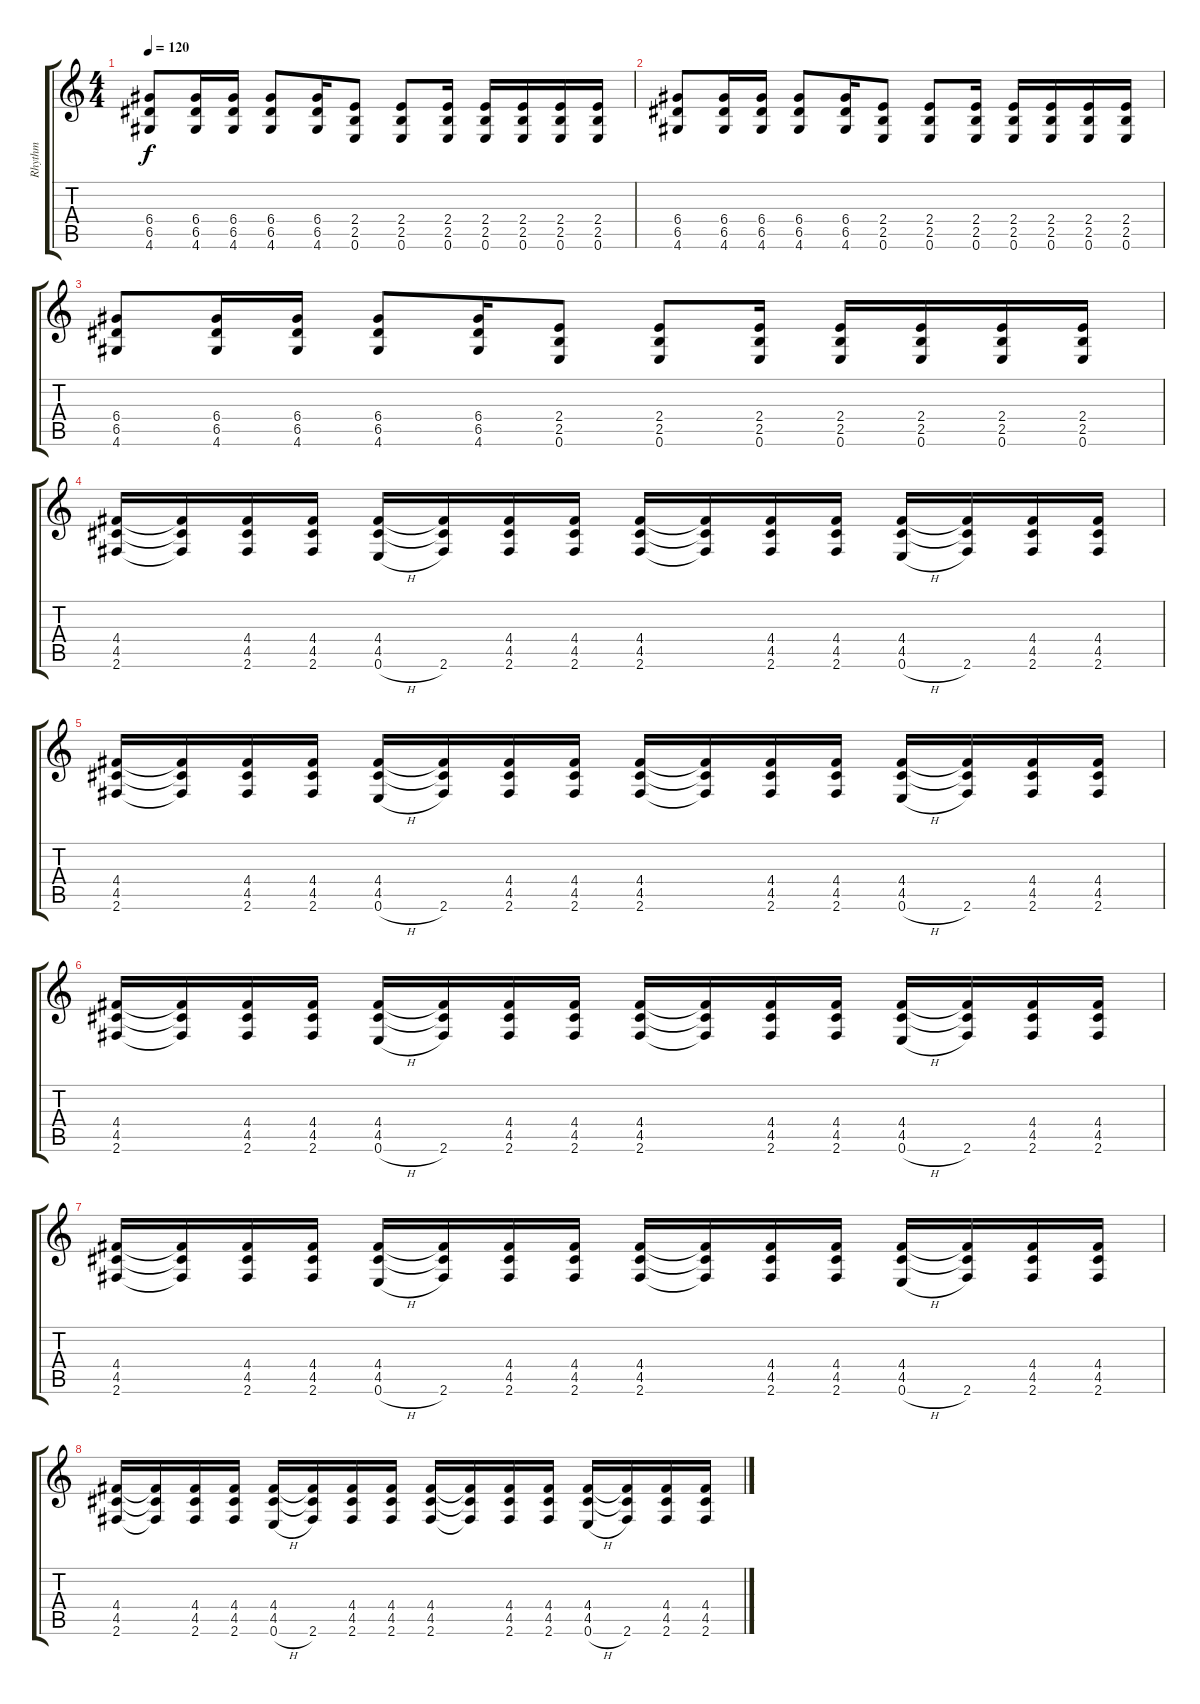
\track ("Rhythm" "Rhythm") {instrument distortionguitar}
\staff {score tabs}
\tuning (E4 B3 G3 D3 A2 E2) {hide}
\ts (4 4)
\tempo 120
\clef g2
\ks c
(6.4 6.5 4.6).8{dy f} (6.4 6.5 4.6).16 (6.4 6.5 4.6).16 (6.4 6.5 4.6).8 (6.4 6.5 4.6).16 (2.4 2.5 0.6).8 (2.4 2.5 0.6).8 (2.4 2.5 0.6).16 (2.4 2.5 0.6).16 (2.4 2.5 0.6).16 (2.4 2.5 0.6).16 (2.4 2.5 0.6).16 |
(6.4 6.5 4.6).8 (6.4 6.5 4.6).16 (6.4 6.5 4.6).16 (6.4 6.5 4.6).8 (6.4 6.5 4.6).16 (2.4 2.5 0.6).8 (2.4 2.5 0.6).8 (2.4 2.5 0.6).16 (2.4 2.5 0.6).16 (2.4 2.5 0.6).16 (2.4 2.5 0.6).16 (2.4 2.5 0.6).16 |
(6.4 6.5 4.6).8 (6.4 6.5 4.6).16 (6.4 6.5 4.6).16 (6.4 6.5 4.6).8 (6.4 6.5 4.6).16 (2.4 2.5 0.6).8 (2.4 2.5 0.6).8 (2.4 2.5 0.6).16 (2.4 2.5 0.6).16 (2.4 2.5 0.6).16 (2.4 2.5 0.6).16 (2.4 2.5 0.6).16 |
(4.4 4.5 2.6).16 (4.4{t} 4.5{t} 2.6{t}).16 (4.4 4.5 2.6).16 (4.4 4.5 2.6).16 (4.4 4.5 0.6{h}).16 (4.4{t} 4.5{t} 2.6).16 (4.4 4.5 2.6).16 (4.4 4.5 2.6).16 (4.4 4.5 2.6).16 (4.4{t} 4.5{t} 2.6{t}).16 (4.4 4.5 2.6).16 (4.4 4.5 2.6).16 (4.4 4.5 0.6{h}).16 (4.4{t} 4.5{t} 2.6).16 (4.4 4.5 2.6).16 (4.4 4.5 2.6).16 |
(4.4 4.5 2.6).16 (4.4{t} 4.5{t} 2.6{t}).16 (4.4 4.5 2.6).16 (4.4 4.5 2.6).16 (4.4 4.5 0.6{h}).16 (4.4{t} 4.5{t} 2.6).16 (4.4 4.5 2.6).16 (4.4 4.5 2.6).16 (4.4 4.5 2.6).16 (4.4{t} 4.5{t} 2.6{t}).16 (4.4 4.5 2.6).16 (4.4 4.5 2.6).16 (4.4 4.5 0.6{h}).16 (4.4{t} 4.5{t} 2.6).16 (4.4 4.5 2.6).16 (4.4 4.5 2.6).16 |
(4.4 4.5 2.6).16 (4.4{t} 4.5{t} 2.6{t}).16 (4.4 4.5 2.6).16 (4.4 4.5 2.6).16 (4.4 4.5 0.6{h}).16 (4.4{t} 4.5{t} 2.6).16 (4.4 4.5 2.6).16 (4.4 4.5 2.6).16 (4.4 4.5 2.6).16 (4.4{t} 4.5{t} 2.6{t}).16 (4.4 4.5 2.6).16 (4.4 4.5 2.6).16 (4.4 4.5 0.6{h}).16 (4.4{t} 4.5{t} 2.6).16 (4.4 4.5 2.6).16 (4.4 4.5 2.6).16 |
(4.4 4.5 2.6).16 (4.4{t} 4.5{t} 2.6{t}).16 (4.4 4.5 2.6).16 (4.4 4.5 2.6).16 (4.4 4.5 0.6{h}).16 (4.4{t} 4.5{t} 2.6).16 (4.4 4.5 2.6).16 (4.4 4.5 2.6).16 (4.4 4.5 2.6).16 (4.4{t} 4.5{t} 2.6{t}).16 (4.4 4.5 2.6).16 (4.4 4.5 2.6).16 (4.4 4.5 0.6{h}).16 (4.4{t} 4.5{t} 2.6).16 (4.4 4.5 2.6).16 (4.4 4.5 2.6).16 |
(4.4 4.5 2.6).16 (4.4{t} 4.5{t} 2.6{t}).16 (4.4 4.5 2.6).16 (4.4 4.5 2.6).16 (4.4 4.5 0.6{h}).16 (4.4{t} 4.5{t} 2.6).16 (4.4 4.5 2.6).16 (4.4 4.5 2.6).16 (4.4 4.5 2.6).16 (4.4{t} 4.5{t} 2.6{t}).16 (4.4 4.5 2.6).16 (4.4 4.5 2.6).16 (4.4 4.5 0.6{h}).16 (4.4{t} 4.5{t} 2.6).16 (4.4 4.5 2.6).16 (4.4 4.5 2.6).16
